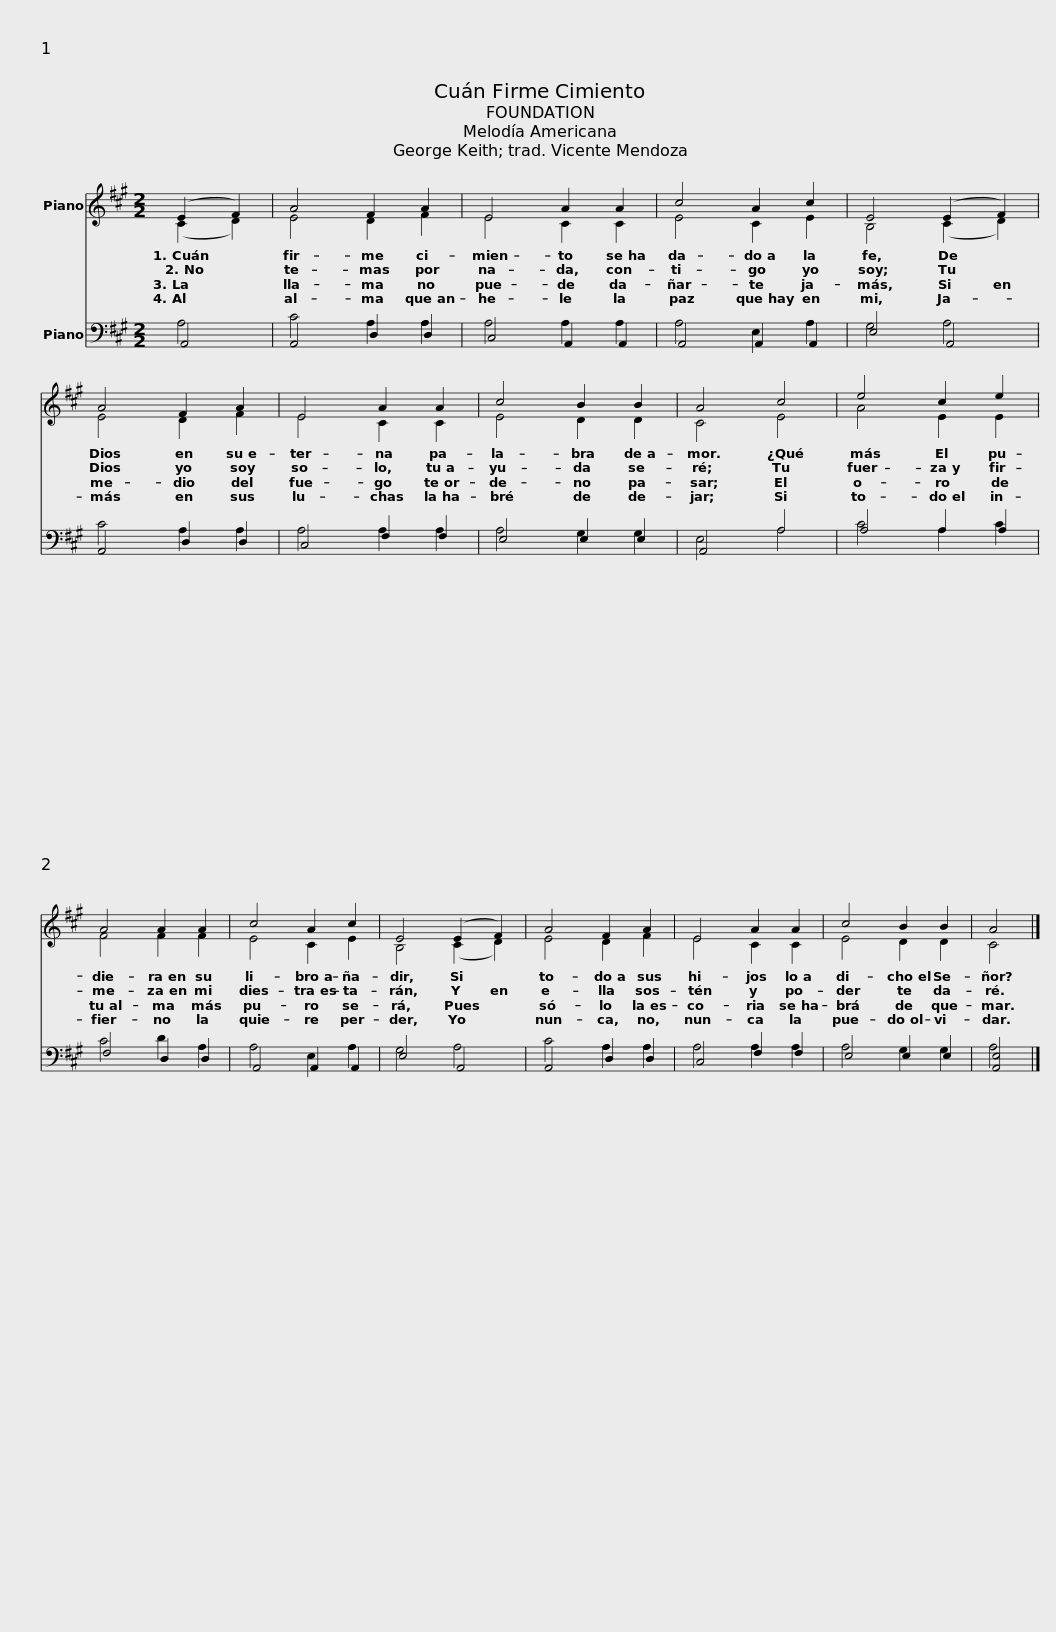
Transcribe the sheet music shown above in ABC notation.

X:1
%%score ( 1 2 ) ( 3 4 )
L:1/8
M:2/2
I:linebreak $
K:A
V:1 treble
V:2 treble
V:3 bass
V:4 bass
V:1
 (E2 F2) | A4 F2 A2 | E4 A2 A2 | c4 A2 c2 | E4 (E2 F2) | %5
 A4 F2 A2 |$ E4 A2 A2 | c4 B2 B2 | A4 c4 | e4 c2 e2 | %10
 A4 A2 A2 | c4 A2 c2 |$ E4 (E2 F2) | A4 F2 A2 | E4 A2 A2 | %15
 c4 B2 B2 | A4 |] %17
V:2
 (C2 D2) | E4 D2 F2 | E4 C2 C2 | E4 C2 E2 | B,4 (C2 D2) | %5
 E4 D2 F2 |$ E4 C2 C2 | E4 D2 D2 | C4 E4 | A4 E2 E2 | %10
 F4 F2 F2 | E4 C2 E2 |$ B,4 (C2 D2) | E4 D2 F2 | E4 C2 C2 | %15
 E4 D2 D2 | C4 |] %17
V:3
 A,,4 | A,,4 D,2 D,2 | C,4 A,,2 A,,2 | A,,4 A,,2 A,,2 | E,4 A,,4 | %5
 A,,4 D,2 D,2 |$ C,4 F,2 F,2 | E,4 E,2 E,2 | A,,4 A,4 | A,4 A,2 A,2 | %10
 F,4 D,2 D,2 | A,,4 A,,2 A,,2 |$ E,4 A,,4 | A,,4 D,2 D,2 | C,4 F,2 F,2 | %15
 E,4 E,2 E,2 | [A,,E,]4 |] %17
V:4
 A,4 | C4 A,2 A,2 | A,4 A,2 A,2 | A,4 E,2 A,2 | G,4 A,4 | %5
 C4 A,2 A,2 |$ A,4 A,2 A,2 | A,4 G,2 G,2 | E,4 A,4 | C4 A,2 C2 | %10
 C4 D2 A,2 | A,4 E,2 A,2 |$ G,4 A,4 | C4 A,2 A,2 | A,4 A,2 A,2 | %15
 A,4 G,2 G,2 | A,4 |] %17
